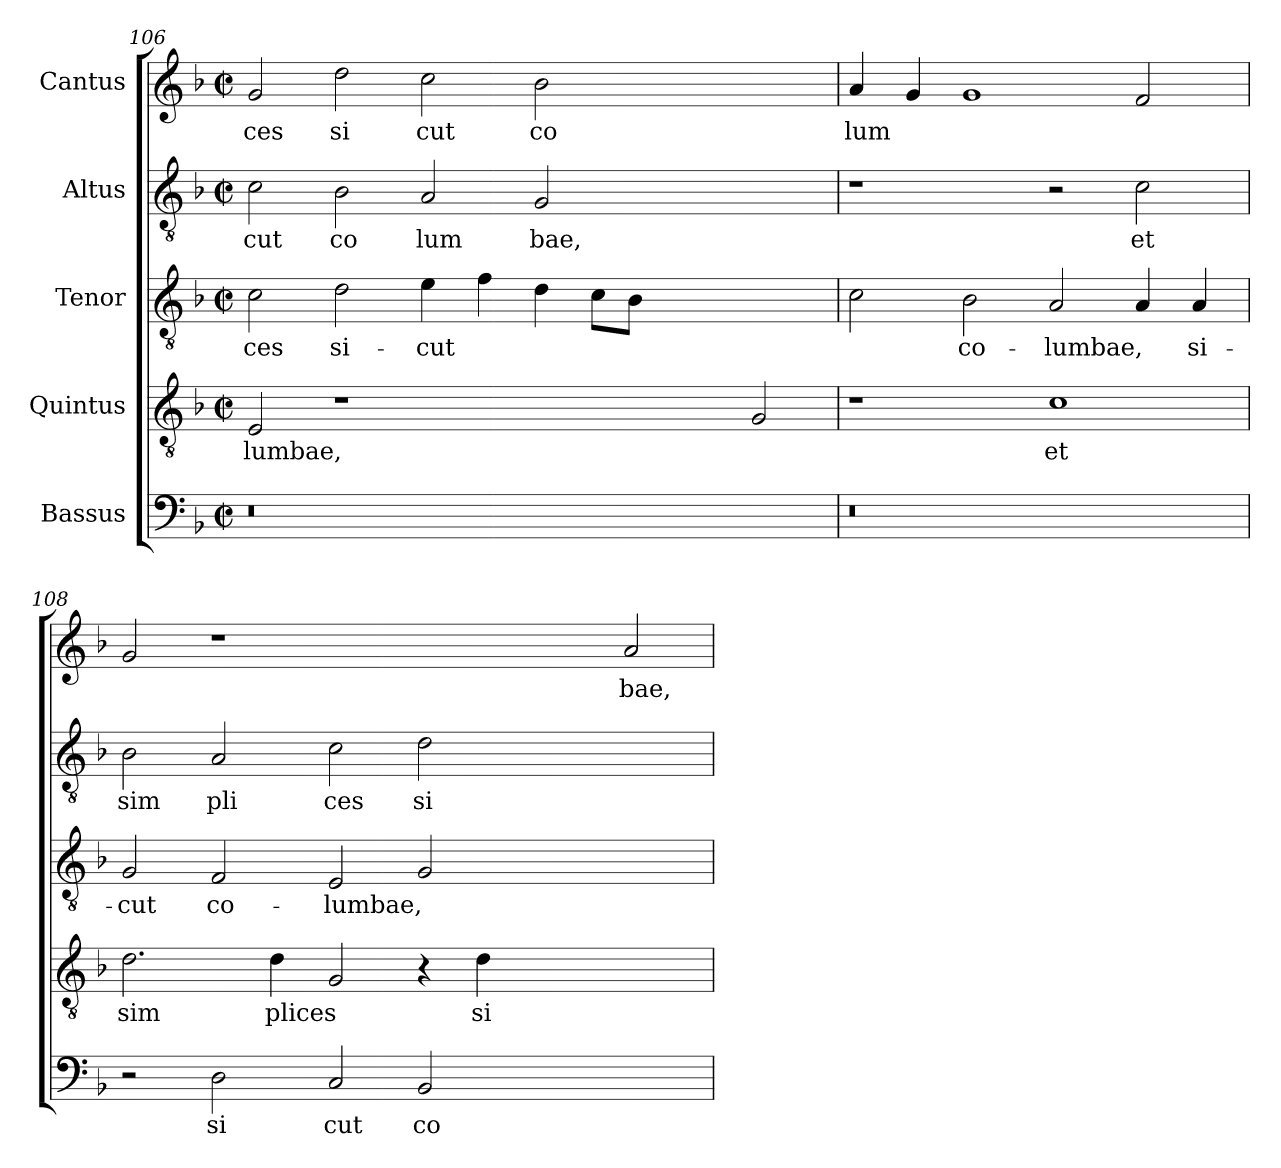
**kern	**text	**kern	**text	**kern	**text	**kern	**text	**kern	**text
*part5	*part5	*part4	*part4	*part3	*part3	*part2	*part2	*part1	*part1
*staff5	*staff5	*staff4	*staff4	*staff3	*staff3	*staff2	*staff2	*staff1	*staff1
*I"Bassus	*	*I"Quintus	*	*I"Tenor	*	*I"Altus	*	*I"Cantus	*
*clefF4	*	*clefGv2	*	*clefGv2	*	*clefGv2	*	*clefG2	*
*k[b-]	*	*k[b-]	*	*k[b-]	*	*k[b-]	*	*k[b-]	*
*F:	*	*F:	*	*F:	*	*F:	*	*F:	*
*M2/2	*	*M2/2	*	*M2/2	*	*M2/2	*	*M2/2	*
*met(c|)	*	*met(c|)	*	*met(c|)	*	*met(c|)	*	*met(c|)	*
=106	=106	=106	=106	=106	=106	=106	=106	=106	=106
!	!	!	!LO:LY:b:cj	!	!LO:LY:b:cj	!	!LO:LY:b:cj	!	!LO:LY:b:cj
0r	.	2E/	lumbae,	2c\	-ces	2c\	cut	2g/	ces
!	!	!LO:N:vis=1	!	!	!LO:LY:b:cj	!	!LO:LY:b:cj	!	!LO:LY:b:cj
.	.	0r	.	2d\	si-	2B-\	co	2dd\	si
!	!	!	!	!	!LO:LY:b	!	!LO:LY:b:cj	!	!LO:LY:b:cj
.	.	.	.	4e\	-cut	2A/	lum	2cc\	cut
.	.	.	.	4f\	.	.	.	.	.
!	!	!	!	!	!	!	!LO:LY:b:cj	!	!LO:LY:b:cj
.	.	.	.	4d\	.	2G/	bae,	2b-\	co
.	.	.	.	8c\L	.	.	.	.	.
.	.	.	.	8B-\J	.	.	.	.	.
1ryy	.	.	.	1ryy	.	1ryy	.	1ryy	.
.	.	2G/	.	.	.	.	.	.	.
=107	=107	=107	=107	=107	=107	=107	=107	=107	=107
!	!	!	!	!	!	!	!	!	!LO:LY:b
0r	.	1r	.	2c\	.	1r	.	4a/	lum
.	.	.	.	.	.	.	.	4g/	.
!	!	!	!	!	!LO:LY:b:cj	!	!	!	!
.	.	.	.	2B-\	co-	.	.	1g	.
!	!	!	!LO:LY:b:cj	!	!LO:LY:b:cj	!	!	!	!
.	.	1c	et	2A/	-lumbae,	2r	.	.	.
!	!	!	!	!	!	!	!LO:LY:b:cj	!	!
.	.	.	.	4A/	.	2c\	et	2f/	.
!	!	!	!	!	!LO:LY:b:cj	!	!	!	!
.	.	.	.	4A/	si-	.	.	.	.
=108	=108	=108	=108	=108	=108	=108	=108	=108	=108
!	!	!	!LO:LY:b:cj	!	!LO:LY:b:cj	!	!LO:LY:b:cj	!	!
2r	.	2.d\	sim	2G/	-cut	2B-\	sim	2g/	.
!	!LO:LY:b:cj	!	!	!	!LO:LY:b:cj	!	!LO:LY:b:cj	!LO:N:vis=1	!
2D\	si	.	.	2F/	co-	2A/	pli	0r	.
!	!	!	!LO:LY:b	!	!	!	!	!	!
.	.	4d\	plices	.	.	.	.	.	.
!	!LO:LY:b:cj	!	!	!	!LO:LY:b:cj	!	!LO:LY:b:cj	!	!
2C/	cut	2G/	.	2E/	-lumbae,	2c\	ces	.	.
!	!LO:LY:b:cj	!	!	!	!	!	!LO:LY:b:cj	!	!
2BB-/	co	4r	.	2G/	.	2d\	si	.	.
!	!	!	!LO:LY:b:cj	!	!	!	!	!	!
.	.	4d\	si	.	.	.	.	.	.
1ryy	.	1ryy	.	1ryy	.	1ryy	.	.	.
!	!	!	!	!	!	!	!	!	!LO:LY:b:cj
.	.	.	.	.	.	.	.	2a/	bae,
=	=	=	=	=	=	=	=	=	=
*-	*-	*-	*-	*-	*-	*-	*-	*-	*-
